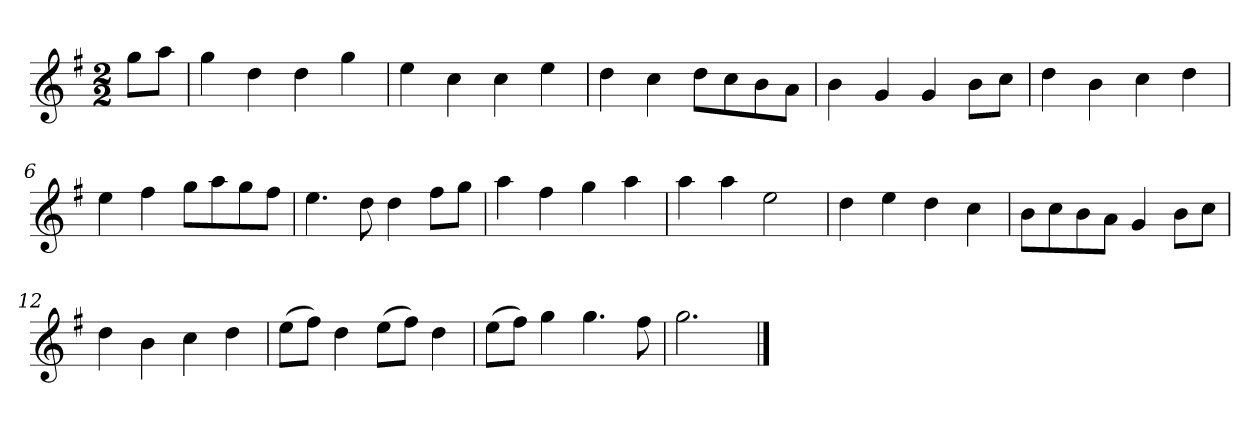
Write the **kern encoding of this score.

**kern
*part1
*staff1
*k[f#]
*M2/2
*MM120
=
8ggL
8aaJ
=1
4gg
4dd
4dd
4gg
=2
4ee
4cc
4cc
4ee
=3
4dd
4cc
8ddL
8cc
8b
8aJ
=4
4b
4g
4g
8bL
8ccJ
=5
4dd
4b
4cc
4dd
=6
4ee
4ff#
8ggL
8aa
8gg
8ff#J
=7
4.ee
8dd
4dd
8ff#L
8ggJ
=8
4aa
4ff#
4gg
4aa
=9
4aa
4aa
2ee
=10
4dd
4ee
4dd
4cc
=11
8bL
8cc
8b
8aJ
4g
8bL
8ccJ
=12
4dd
4b
4cc
4dd
=13
(8eeL
8ff#J)
4dd
(8eeL
8ff#J)
4dd
=14
(8eeL
8ff#J)
4gg
4.gg
8ff#
=15
2.gg
==
*-
